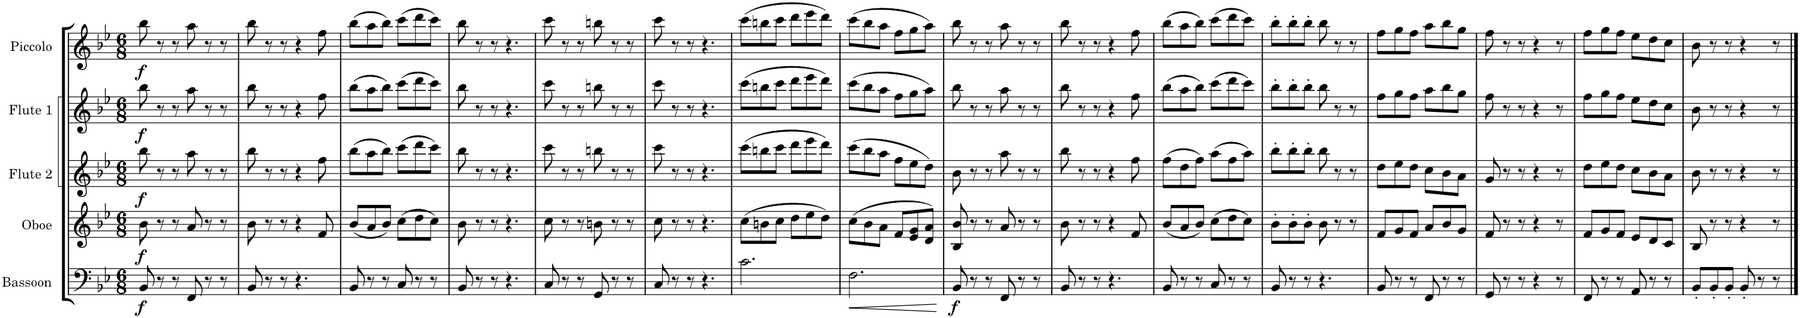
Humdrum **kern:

**kern	**dynam	**kern	**dynam	**kern	**dynam	**kern	**dynam	**kern	**dynam
*part5	*part5	*part4	*part4	*part3	*part3	*part2	*part2	*part1	*part1
*staff5	*staff5	*staff4	*staff4	*staff3	*staff3	*staff2	*staff2	*staff1	*staff1
*I"Bassoon	*	*I"Oboe	*	*I"Flute 2	*	*I"Flute 1	*	*I"Piccolo	*
*I'Bsn.	*	*I'Ob.	*	*I'Fl. 2	*	*I'Fl. 1	*	*I'Picc.	*
*clefF4	*	*clefG2	*	*clefG2	*	*clefG2	*	*clefG2	*
*	*	*	*	*	*	*	*	*Trd-7c-12	*
*k[b-e-]	*	*k[b-e-]	*	*k[b-e-]	*	*k[b-e-]	*	*k[b-e-]	*
*M6/8	*	*M6/8	*	*M6/8	*	*M6/8	*	*M6/8	*
=1	=1	=1	=1	=1	=1	=1	=1	=1	=1
!	!LO:DY:b	!	!LO:DY:b	!	!LO:DY:b	!	!LO:DY:b	!	!LO:DY:b
8BB-/	f	8b-\	f	8bb-\	f	8bb-\	f	8bb-\	f
8r	.	8r	.	8r	.	8r	.	8r	.
8r	.	8r	.	8r	.	8r	.	8r	.
8FF/	.	8a/	.	8aa\	.	8aa\	.	8aa\	.
8r	.	8r	.	8r	.	8r	.	8r	.
8r	.	8r	.	8r	.	8r	.	8r	.
=2	=2	=2	=2	=2	=2	=2	=2	=2	=2
8BB-/	.	8b-\	.	8bb-\	.	8bb-\	.	8bb-\	.
8r	.	8r	.	8r	.	8r	.	8r	.
8r	.	8r	.	8r	.	8r	.	8r	.
4.r	.	4r	.	4r	.	4r	.	4r	.
.	.	8f/	.	8ff\	.	8ff\	.	8ff\	.
=3	=3	=3	=3	=3	=3	=3	=3	=3	=3
8BB-/	.	(8b-/L	.	(8bb-\L	.	(8bb-\L	.	(8bb-\L	.
8r	.	8a/	.	8aa\	.	8aa\	.	8aa\	.
8r	.	8b-/J)	.	8bb-\J)	.	8bb-\J)	.	8bb-\J)	.
8C/	.	(8cc\L	.	(8ccc\L	.	(8ccc\L	.	(8ccc\L	.
8r	.	8dd\	.	8ddd\	.	8ddd\	.	8ddd\	.
8r	.	8cc\J)	.	8ccc\J)	.	8ccc\J)	.	8ccc\J)	.
=4	=4	=4	=4	=4	=4	=4	=4	=4	=4
8BB-/	.	8b-\	.	8bb-\	.	8bb-\	.	8bb-\	.
8r	.	8r	.	8r	.	8r	.	8r	.
8r	.	8r	.	8r	.	8r	.	8r	.
4.r	.	4.r	.	4.r	.	4.r	.	4.r	.
=5	=5	=5	=5	=5	=5	=5	=5	=5	=5
8C/	.	8cc\	.	8ccc\	.	8ccc\	.	8ccc\	.
8r	.	8r	.	8r	.	8r	.	8r	.
8r	.	8r	.	8r	.	8r	.	8r	.
8GG/	.	8bn\	.	8bbn\	.	8bbn\	.	8bbn\	.
8r	.	8r	.	8r	.	8r	.	8r	.
8r	.	8r	.	8r	.	8r	.	8r	.
=6	=6	=6	=6	=6	=6	=6	=6	=6	=6
8C/	.	8cc\	.	8ccc\	.	8ccc\	.	8ccc\	.
8r	.	8r	.	8r	.	8r	.	8r	.
8r	.	8r	.	8r	.	8r	.	8r	.
4.r	.	4.r	.	4.r	.	4.r	.	4.r	.
=7	=7	=7	=7	=7	=7	=7	=7	=7	=7
2.c\	.	(8cc\L	.	(8ccc\L	.	(8ccc\L	.	(8ccc\L	.
.	.	8bn\	.	8bbn\	.	8bbn\	.	8bbn\	.
.	.	8cc\J	.	8ccc\J	.	8ccc\J	.	8ccc\J	.
.	.	8dd\L	.	8ddd\L	.	8ddd\L	.	8ddd\L	.
.	.	8ee-\	.	8eee-\	.	8eee-\	.	8eee-\	.
.	.	8dd\J)	.	8ddd\J)	.	8ddd\J)	.	8ddd\J)	.
=8	=8	=8	=8	=8	=8	=8	=8	=8	=8
!	!LO:HP:b	!	!	!	!	!	!	!	!
2.F\	<	(8cc\L	.	(8ccc\L	.	(8ccc\L	.	(8ccc\L	.
.	.	8b-\	.	8bb-\	.	8bb-\	.	8bb-\	.
.	.	8a\J	.	8aa\J	.	8aa\J	.	8aa\J	.
.	.	8f/L	.	8ff\L	.	8ff\L	.	8ff\L	.
.	.	8e-/ 8g/	.	8ee-\	.	8gg\	.	8gg\	.
.	.	8d/ 8a/J)	.	8dd\J)	.	8aa\J)	.	8aa\J)	.
.	[	.	.	.	.	.	.	.	.
=9	=9	=9	=9	=9	=9	=9	=9	=9	=9
!	!LO:DY:b	!	!	!	!	!	!	!	!
8BB-/	f	8B-/ 8b-/	.	8b-\	.	8bb-\	.	8bb-\	.
8r	.	8r	.	8r	.	8r	.	8r	.
8r	.	8r	.	8r	.	8r	.	8r	.
8FF/	.	8a/	.	8aa\	.	8aa\	.	8aa\	.
8r	.	8r	.	8r	.	8r	.	8r	.
8r	.	8r	.	8r	.	8r	.	8r	.
=10	=10	=10	=10	=10	=10	=10	=10	=10	=10
8BB-/	.	8b-\	.	8bb-\	.	8bb-\	.	8bb-\	.
8r	.	8r	.	8r	.	8r	.	8r	.
8r	.	8r	.	8r	.	8r	.	8r	.
4.r	.	4r	.	4r	.	4r	.	4r	.
.	.	8f/	.	8ff\	.	8ff\	.	8ff\	.
=11	=11	=11	=11	=11	=11	=11	=11	=11	=11
8BB-/	.	(8b-/L	.	(8ff\L	.	(8bb-\L	.	(8bb-\L	.
8r	.	8a/	.	8dd\	.	8aa\	.	8aa\	.
8r	.	8b-/J)	.	8ff\J)	.	8bb-\J)	.	8bb-\J)	.
8C/	.	(8cc\L	.	(8aa\L	.	(8ccc\L	.	(8ccc\L	.
8r	.	8dd\	.	8ff\	.	8ddd\	.	8ddd\	.
8r	.	8cc\J)	.	8aa\J)	.	8ccc\J)	.	8ccc\J)	.
=12	=12	=12	=12	=12	=12	=12	=12	=12	=12
8BB-/	.	8b-'\L	.	8bb-'\L	.	8bb-'\L	.	8bb-'\L	.
8r	.	8b-'\	.	8bb-'\	.	8bb-'\	.	8bb-'\	.
8r	.	8b-'\J	.	8bb-'\J	.	8bb-'\J	.	8bb-'\J	.
4.r	.	8b-\	.	8bb-\	.	8bb-\	.	8bb-\	.
.	.	8r	.	8r	.	8r	.	8r	.
.	.	8r	.	8r	.	8r	.	8r	.
=13	=13	=13	=13	=13	=13	=13	=13	=13	=13
8BB-/	.	8f/L	.	8dd\L	.	8ff\L	.	8ff\L	.
8r	.	8g/	.	8ee-\	.	8gg\	.	8gg\	.
8r	.	8f/J	.	8dd\J	.	8ff\J	.	8ff\J	.
8FF/	.	8a/L	.	8cc\L	.	8aa\L	.	8aa\L	.
8r	.	8b-/	.	8b-\	.	8bb-\	.	8bb-\	.
8r	.	8g/J	.	8a\J	.	8gg\J	.	8gg\J	.
=14	=14	=14	=14	=14	=14	=14	=14	=14	=14
8GG/	.	8f/	.	8g/	.	8ff\	.	8ff\	.
8r	.	8r	.	8r	.	8r	.	8r	.
8r	.	8r	.	8r	.	8r	.	8r	.
4r	.	4r	.	4r	.	4r	.	4r	.
8r	.	8r	.	8r	.	8r	.	8r	.
=15	=15	=15	=15	=15	=15	=15	=15	=15	=15
8FF/	.	8f/L	.	8dd\L	.	8ff\L	.	8ff\L	.
8r	.	8g/	.	8ee-\	.	8gg\	.	8gg\	.
8r	.	8f/J	.	8dd\J	.	8ff\J	.	8ff\J	.
8AA/	.	8e-/L	.	8cc\L	.	8ee-\L	.	8ee-\L	.
8r	.	8d/	.	8b-\	.	8dd\	.	8dd\	.
8r	.	8c/J	.	8a\J	.	8cc\J	.	8cc\J	.
=16	=16	=16	=16	=16	=16	=16	=16	=16	=16
8BB-'/L	.	8B-/	.	8b-\	.	8b-\	.	8b-\	.
8BB-'/	.	8r	.	8r	.	8r	.	8r	.
8BB-'/J	.	8r	.	8r	.	8r	.	8r	.
8BB-'/	.	4r	.	4r	.	4r	.	4r	.
8r	.	.	.	.	.	.	.	.	.
8r	.	8r	.	8r	.	8r	.	8r	.
==	==	==	==	==	==	==	==	==	==
*-	*-	*-	*-	*-	*-	*-	*-	*-	*-
